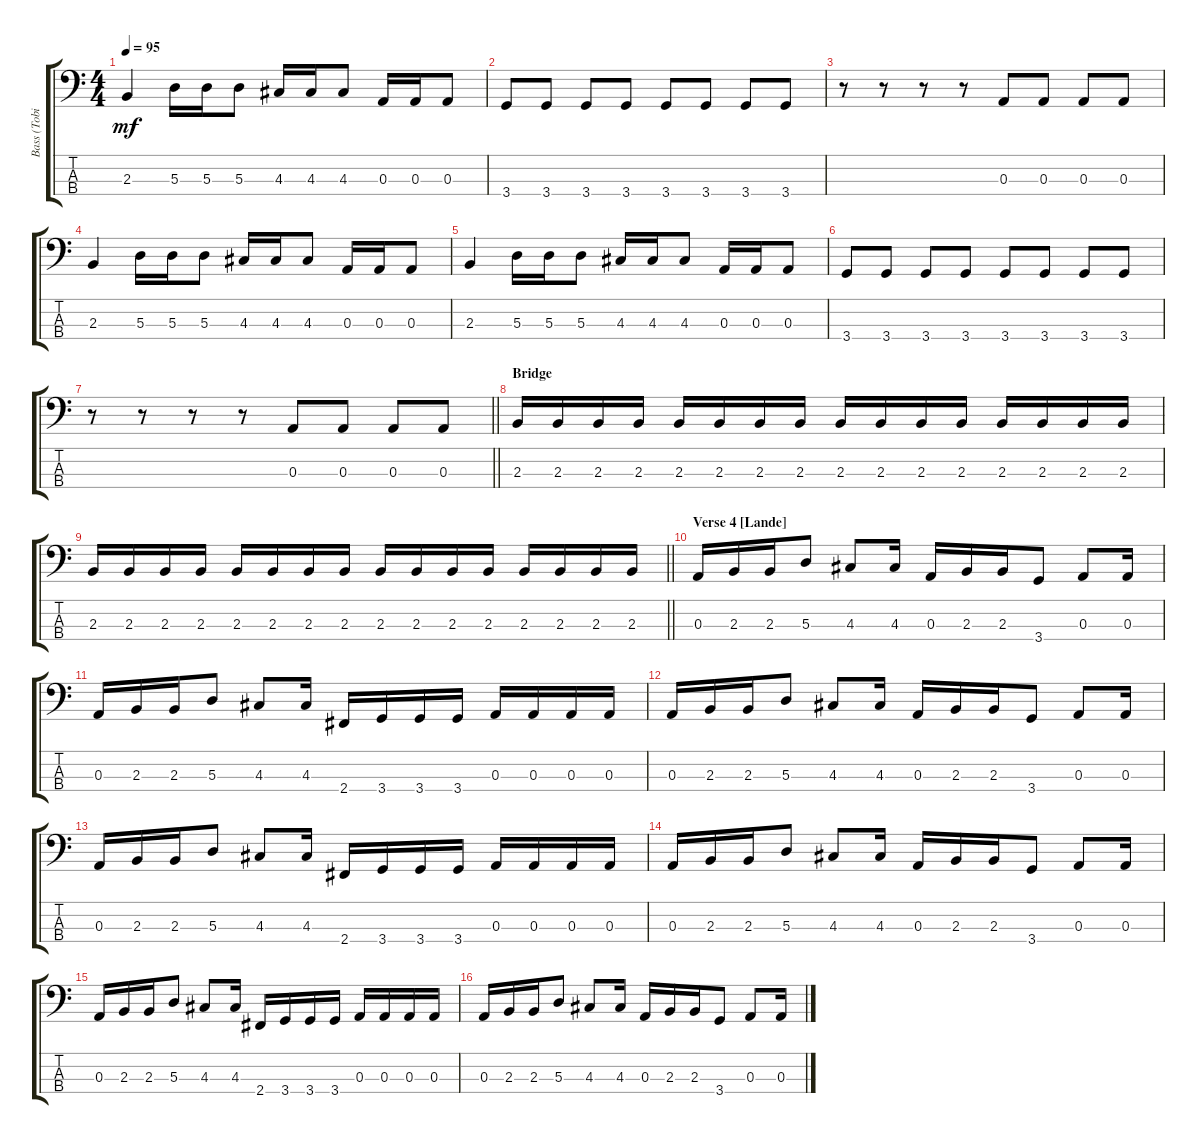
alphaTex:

\track ("Bass (Tobias Sammet)" "Bass (Tobi") {instrument electricbassfinger}
\staff {score tabs}
\tuning (G2 D2 A1 E1) {hide}
\ts (4 4)
\tempo 95
\clef f4
\ks c
2.3.4{dy mf} 5.3.16 5.3.16 5.3.8 4.3.16 4.3.16 4.3.8 0.3.16 0.3.16 0.3.8 |
3.4.8 3.4.8 3.4.8 3.4.8 3.4.8 3.4.8 3.4.8 3.4.8 |
r.8 r.8 r.8 r.8 0.3.8 0.3.8 0.3.8 0.3.8 |
2.3.4 5.3.16 5.3.16 5.3.8 4.3.16 4.3.16 4.3.8 0.3.16 0.3.16 0.3.8 |
2.3.4 5.3.16 5.3.16 5.3.8 4.3.16 4.3.16 4.3.8 0.3.16 0.3.16 0.3.8 |
3.4.8 3.4.8 3.4.8 3.4.8 3.4.8 3.4.8 3.4.8 3.4.8 |
\barLineRight lightlight
r.8 r.8 r.8 r.8 0.3.8 0.3.8 0.3.8 0.3.8 |
\section ("" "Bridge")
2.3.16 2.3.16 2.3.16 2.3.16 2.3.16 2.3.16 2.3.16 2.3.16 2.3.16 2.3.16 2.3.16 2.3.16 2.3.16 2.3.16 2.3.16 2.3.16 |
\barLineRight lightlight
2.3.16 2.3.16 2.3.16 2.3.16 2.3.16 2.3.16 2.3.16 2.3.16 2.3.16 2.3.16 2.3.16 2.3.16 2.3.16 2.3.16 2.3.16 2.3.16 |
\section ("" "Verse 4 [Lande]")
0.3.16 2.3.16 2.3.16 5.3.8 4.3.8 4.3.16 0.3.16 2.3.16 2.3.16 3.4.8 0.3.8 0.3.16 |
0.3.16 2.3.16 2.3.16 5.3.8 4.3.8 4.3.16 2.4.16 3.4.16 3.4.16 3.4.16 0.3.16 0.3.16 0.3.16 0.3.16 |
0.3.16 2.3.16 2.3.16 5.3.8 4.3.8 4.3.16 0.3.16 2.3.16 2.3.16 3.4.8 0.3.8 0.3.16 |
0.3.16 2.3.16 2.3.16 5.3.8 4.3.8 4.3.16 2.4.16 3.4.16 3.4.16 3.4.16 0.3.16 0.3.16 0.3.16 0.3.16 |
0.3.16 2.3.16 2.3.16 5.3.8 4.3.8 4.3.16 0.3.16 2.3.16 2.3.16 3.4.8 0.3.8 0.3.16 |
0.3.16 2.3.16 2.3.16 5.3.8 4.3.8 4.3.16 2.4.16 3.4.16 3.4.16 3.4.16 0.3.16 0.3.16 0.3.16 0.3.16 |
0.3.16 2.3.16 2.3.16 5.3.8 4.3.8 4.3.16 0.3.16 2.3.16 2.3.16 3.4.8 0.3.8 0.3.16
